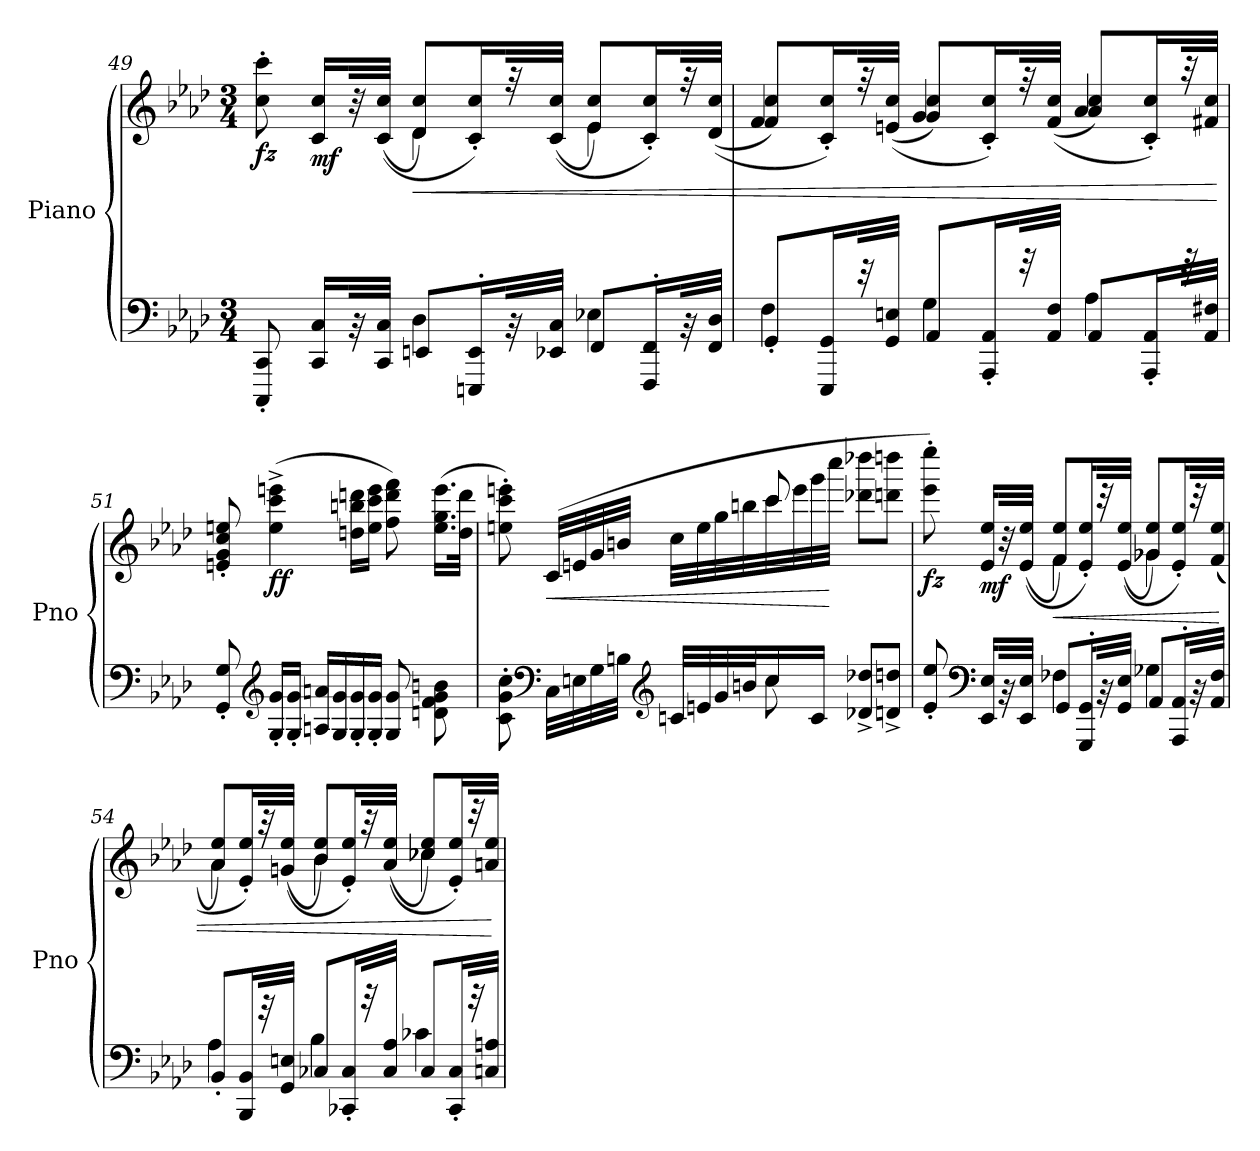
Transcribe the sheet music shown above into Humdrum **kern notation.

**kern	**kern	**dynam
*part1	*part1	*part1
*staff2	*staff1	*staff1/2
*I"Piano	*	*
*I'Pno	*	*
*clefF4	*clefG2	*
*k[b-e-a-d-]	*k[b-e-a-d-]	*
*A-:	*A-:	*
*M3/4	*M3/4	*
=49	=49	=49
*^	*^	*
*	*^	*	*^	*
!	!	!	!	!	!	!LO:DY:b
8ryy	4ryy	8CCC/' 8CC/'	8.ryy	8cc\' 8ccc\'	4ryy	fz
!	!	!	!	!	!	!LO:DY:b
16ryy	.	16CC/ 16C/LL	.	16c/ 16cc/LL	.	mf
32rBB	.	32ryy	32r	32ryy	.	.
32ryy	.	32CC/ 32C/JJk	32ryy	((32c/ 32cc/JJk	.	.
!	!	!	!	!	!	!LO:HP:b
8ryy	4D-\	8EEn/L	8.ryy	8d-/ 8cc/L)	4d-\	<
16ryy	.	16EEEn/' 16EE/'L	.	16c/' 16cc/'L)	.	.
32rBB	.	32ryy	32r	32ryy	.	.
32ryy	.	32EE-X/ 32C/JJk	32ryy	((32c/ 32cc/JJk	.	.
8ryy	4E-X\	8FF/L	8.ryy	8e-/ 8cc/L)	4e-\	.
16ryy	.	16FFF/' 16FF/'L	.	16c/' 16cc/'L)	.	.
32rBB	.	32ryy	32r	32ryy	.	.
32ryy	.	32FF/ 32D-/JJk	32ryy	((32d-/ 32cc/JJk	.	.
!!LO:LB:g=z	!!	!!
=50	=50	=50	=50	=50	=50	=50
8ryy	8GG'/L	4F\	8.ryy	8f/ 8cc/L)	4f/	.
16ryy	16EEE-/ 16GG/L	.	.	16c/' 16cc/'L)	.	.
32r	32ryy	.	32r	32ryy	.	.
32ryy	32GG/ 32En/JJk	.	32ryy	((32en/ 32cc/JJk	.	.
8ryy	8AA-/L	4G\	8.ryy	8g/ 8cc/L)	4g/	.
16ryy	16AAA-/' 16AA-/'L	.	.	16c/' 16cc/'L)	.	.
32r	32ryy	.	32r	32ryy	.	.
32ryy	32AA-/ 32F/JJk	.	32ryy	((32f/ 32cc/JJk	.	.
8ryy	8AA-/L	4A-\	8.ryy	8a-/ 8cc/L)	4a-/	.
16ryy	16AAA-/' 16AA-/'L	.	.	16c/' 16cc/'L)	.	.
32r	32ryy	.	32r	32ryy	.	.
32ryy	32AA-/ 32F#X/JJk	.	32ryy	32f#X/ 32cc/JJk	.	.
*v	*v	*v	*	*	*	*
*	*v	*v	*v	*
.	.	[
=51	=51	=51
8GG/' 8G/'	8en/' 8g/' 8cc/' 8een/'	.
*clefG2	*	*
!	!	!LO:DY:b
16G/' 16g/'LL	(4ee\^ 4ccc\^ 4eeen\^	ff
16G/' 16g/'JJ	.	.
16An/ 16an/LL	.	.
16G/ 16g/	.	.
16G/' 16g/'	16ddn\ 16bbn\ 16dddn\LL	.
16G/' 16g/'JJ	16ee\ 16ccc\ 16eee\JJ	.
8G/ 8g/	8ff\ 8ddd\ 8fff\)	.
8dn\ 8f\ 8g\ 8bn\	(16.ee\ 16.gg\ 16.eee\LL	.
.	32dd\ 32ddd\JJk	.
!!LO:LB:g=z
=52	=52	=52
*^	*^	*
8c\' 8g\' 8cc\'	4.ryy	8een\' 8ccc\' 8eeen\')	4.ryy	.
*clefF4	*	*	*	*
!	!	!	!	!LO:HP:b
32C\LLL	.	(32c/LLL	.	<
32En\	.	32en/	.	.
32G\	.	32g/	.	.
32Bn\JJJ	.	32bn/JJJ	.	.
*clefG2	*	*	*	*
32cn/LLL	.	32cc\LLL	.	.
32en/	.	32ee\	.	.
32g/	.	32gg\	.	.
32bn/J	.	32bbn\	.	.
16cc/	8cc\	32ccc\	8ccc/	.
.	.	32eee\	.	.
16c/JJ	.	32ggg\	.	.
.	.	32cccc\JJJ	.	[
8d-X/^ 8dd-X/^L	4ryy	8ddd-X\ 8dddd-X\L	4ryy	.
8dn/^ 8ddn/^J	.	8dddn\ 8ddddn\J	.	.
=53	=53	=53	=53	=53
*	*^	*	*^	*
!	!	!	!	!	!	!LO:DY:b
8e-/' 8ee-/'	4ryy	8ryy	8eee-\' 8eeee-\')	8ryy	4ryy	fz
*clefF4	*	*	*	*	*	*
!	!	!	!	!	!	!LO:DY:b
16ryy	.	16EE-/ 16E-/LL	16ryy	16e-/ 16ee-/LL	.	mf
32rBB	.	32ryy	32r	32ryy	.	.
32ryy	.	32EE-/ 32E-/JJk	32ryy	((32e-/ 32ee-/JJk	.	.
!	!	!	!	!	!	!LO:HP:b
8ryy	4F-X\	8GG/L	8.ryy	8f/ 8ee-/L)	4f\	<
16ryy	.	16GGG/' 16GG/'L	.	16e-/' 16ee-/'L)	.	.
32rBB	.	32ryy	32r	32ryy	.	.
32ryy	.	32GG/ 32E-/JJk	32ryy	((32e-/ 32ee-/JJk	.	.
8ryy	4G-X\	8AA-/L	8.ryy	8g-X/ 8ee-/L)	4g-\	.
16ryy	.	16AAA-/' 16AA-/'L	.	16e-/' 16ee-/'L)	.	.
32rBB	.	32ryy	32r	32ryy	.	.
32ryy	.	32AA-/ 32F-/JJk	32ryy	((32f/ 32ee-/JJk	.	.
!!LO:LB:g=z	!!	!!
=54	=54	=54	=54	=54	=54	=54
8ryy	8BB-'/L	4A-\	8.ryy	8a-/ 8ee-/L)	4a-\	.
16ryy	16BBB-/ 16BB-/L	.	.	16e-/' 16ee-/'L)	.	.
32r	32ryy	.	32r	32ryy	.	.
32ryy	32GG/ 32En/JJk	.	32ryy	((32gn/ 32ee-/JJk	.	.
8ryy	8C-X/L	4B-\	8.ryy	8b-/ 8ee-/L)	4b-\	.
16ryy	16CC-X/' 16C-/'L	.	.	16e-/' 16ee-/'L)	.	.
32r	32ryy	.	32r	32ryy	.	.
32ryy	32C-/ 32A-/JJk	.	32ryy	((32a-/ 32ee-/JJk	.	.
8ryy	8C-/L	4c-X\	8.ryy	8cc-X/ 8ee-/L)	4cc-\	.
16ryy	16CC-/' 16C-/'L	.	.	16e-/' 16ee-/'L)	.	.
32r	32ryy	.	32r	32ryy	.	.
32ryy	32Cn/ 32An/JJk	.	32ryy	32an/ 32ee-/JJk	.	.
*v	*v	*v	*	*	*	*
*	*v	*v	*v	*
.	.	[
=	=	=
*-	*-	*-
